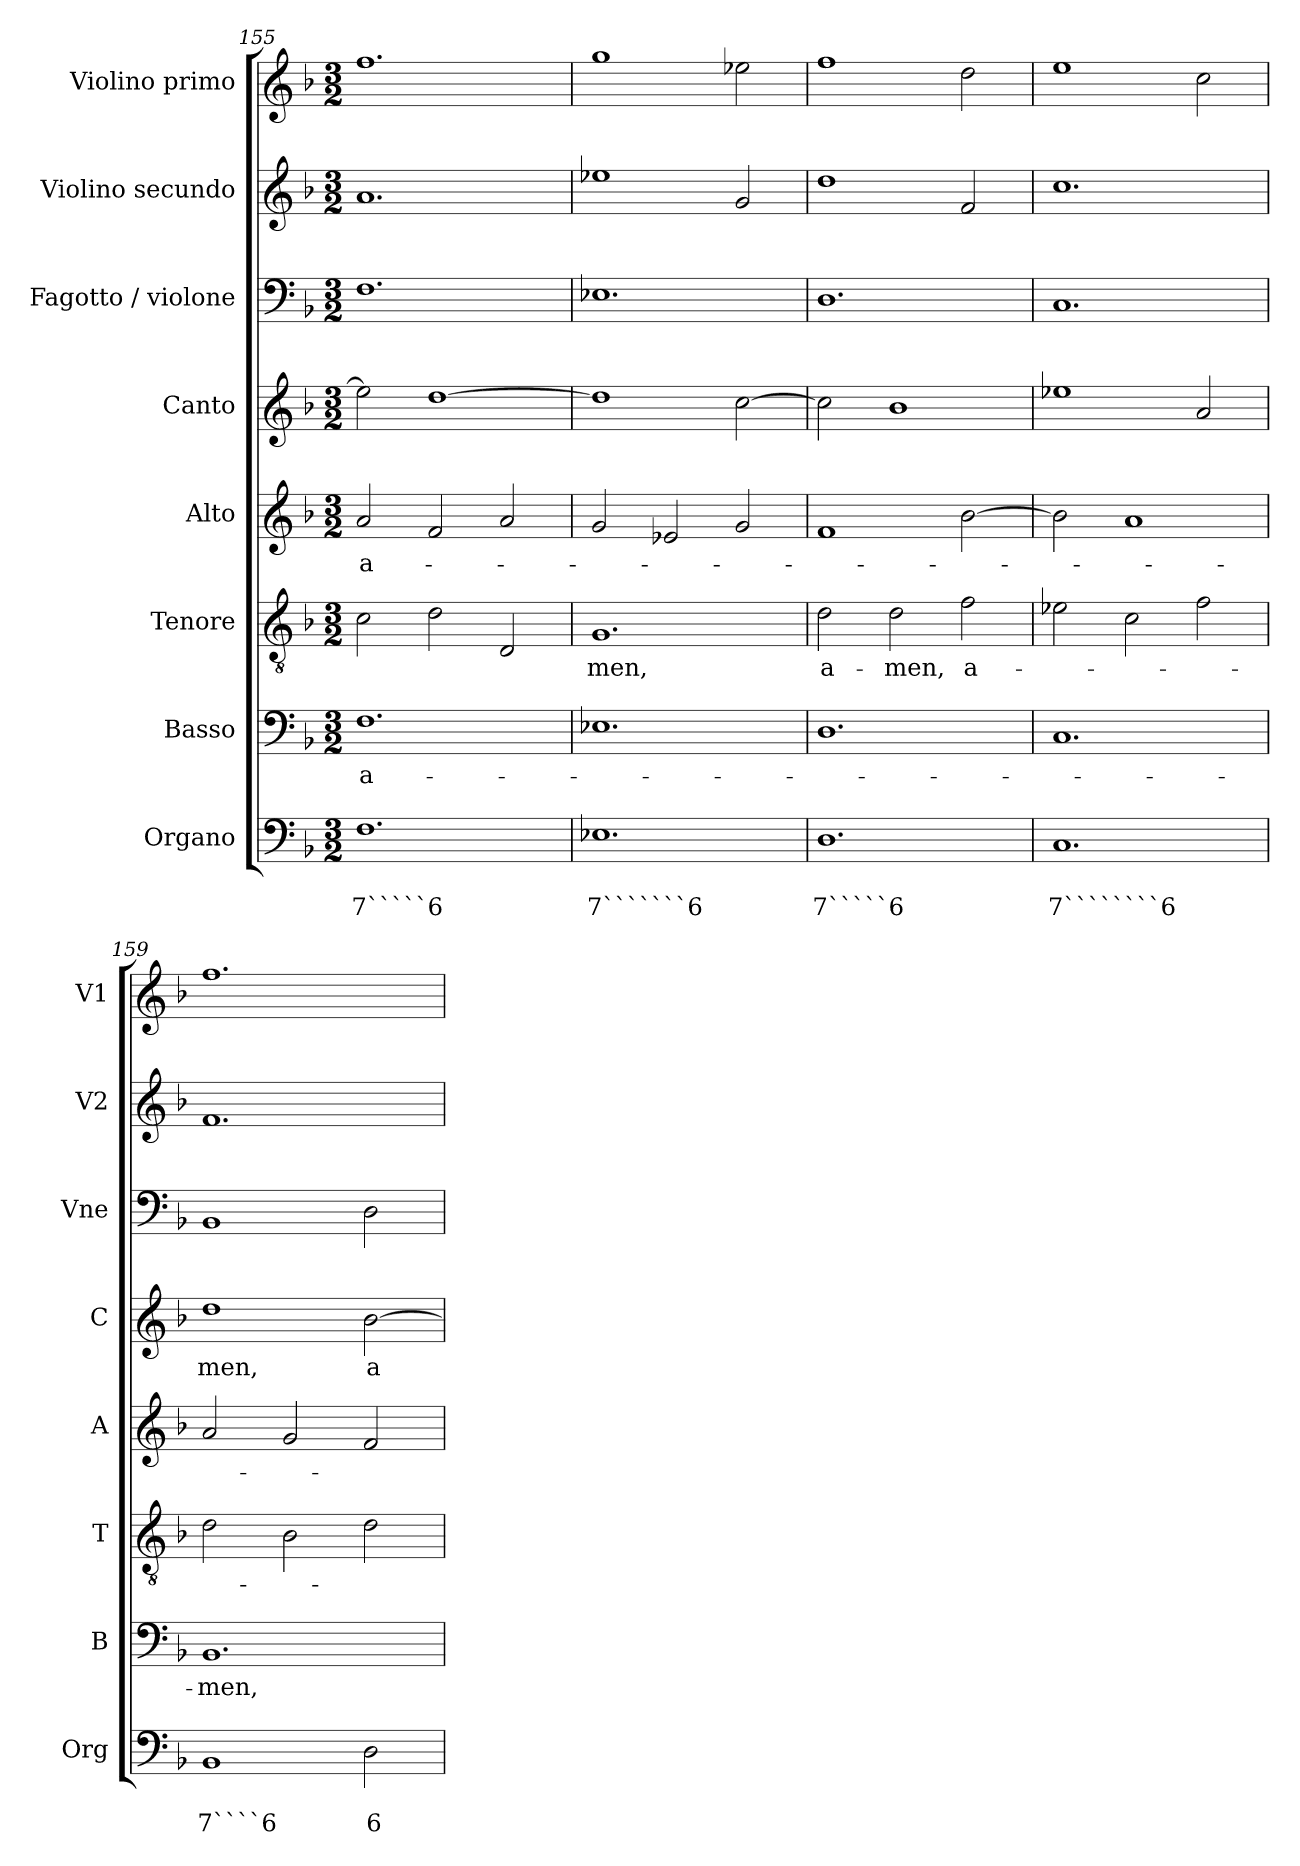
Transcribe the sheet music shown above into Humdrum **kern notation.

**kern	**text	**text	**kern	**text	**kern	**text	**kern	**text	**kern	**text	**kern	**kern	**kern
*part8	*part8	*part8	*part7	*part7	*part6	*part6	*part5	*part5	*part4	*part4	*part3	*part2	*part1
*staff8	*staff8	*staff8	*staff7	*staff7	*staff6	*staff6	*staff5	*staff5	*staff4	*staff4	*staff3	*staff2	*staff1
*I"Organo	*	*	*I"Basso	*	*I"Tenore	*	*I"Alto	*	*I"Canto	*	*I"Fagotto / violone	*I"Violino secundo	*I"Violino primo
*I'Org	*	*	*I'B	*	*I'T	*	*I'A	*	*I'C	*	*I'Vne	*I'V2	*I'V1
*clefF4	*	*	*clefF4	*	*clefGv2	*	*clefG2	*	*clefG2	*	*clefF4	*clefG2	*clefG2
*k[b-]	*	*	*k[b-]	*	*k[b-]	*	*k[b-]	*	*k[b-]	*	*k[b-]	*k[b-]	*k[b-]
*F:	*	*	*F:	*	*F:	*	*F:	*	*F:	*	*F:	*F:	*F:
*M3/2	*	*	*M3/2	*	*M3/2	*	*M3/2	*	*M3/2	*	*M3/2	*M3/2	*M3/2
=155	=155	=155	=155	=155	=155	=155	=155	=155	=155	=155	=155	=155	=155
!	!	!LO:LY:b	!	!LO:LY:b	!	!	!	!LO:LY:b	!	!	!	!	!
1.F	.	7`````6	1.F	a-	2c\	.	2a/	a-	2ee-\]	.	1.F	1.a	1.ff
.	.	.	.	.	2d\	.	2f/	.	[1dd	.	.	.	.
.	.	.	.	.	2D/	.	2a/	.	.	.	.	.	.
=156	=156	=156	=156	=156	=156	=156	=156	=156	=156	=156	=156	=156	=156
!	!	!LO:LY:b	!	!	!	!LO:LY:b	!	!	!	!	!	!	!
1.E-X	.	7```````6	1.E-X	.	1.G	-men,	2g/	.	1dd]	.	1.E-X	1ee-X	1gg
.	.	.	.	.	.	.	2e-X/	.	.	.	.	.	.
.	.	.	.	.	.	.	2g/	.	[2cc\	.	.	2g/	2ee-X\
=157	=157	=157	=157	=157	=157	=157	=157	=157	=157	=157	=157	=157	=157
!	!	!LO:LY:b	!	!	!	!LO:LY:b	!	!	!	!	!	!	!
1.D	.	7`````6	1.D	.	2d\	a-	1f	.	2cc\]	.	1.D	1dd	1ff
!	!	!	!	!	!	!LO:LY:b	!	!	!	!	!	!	!
.	.	.	.	.	2d\	-men,	.	.	1b-	.	.	.	.
!	!	!	!	!	!	!LO:LY:b	!	!	!	!	!	!	!
.	.	.	.	.	2f\	a-	[2b-\	.	.	.	.	2f/	2dd\
!!LO:LB:g=z
=158	=158	=158	=158	=158	=158	=158	=158	=158	=158	=158	=158	=158	=158
!	!	!LO:LY:b	!	!	!	!	!	!	!	!	!	!	!
1.C	.	7````````6	1.C	.	2e-X\	.	2b-\]	.	1ee-X	.	1.C	1.cc	1ee
.	.	.	.	.	2c\	.	1a	.	.	.	.	.	.
.	.	.	.	.	2f\	.	.	.	2a/	.	.	.	2cc\
=159	=159	=159	=159	=159	=159	=159	=159	=159	=159	=159	=159	=159	=159
!	!	!LO:LY:b	!	!LO:LY:b	!	!	!	!	!	!LO:LY:b	!	!	!
1BB-	.	7````6	1.BB-	-men,	2d\	.	2a/	.	1dd	-men,	1BB-	1.f	1.ff
.	.	.	.	.	2B-\	.	2g/	.	.	.	.	.	.
!	!	!LO:LY:b	!	!	!	!	!	!	!	!LO:LY:b	!	!	!
2D\	.	6	.	.	2d\	.	2f/	.	[2b-\	a-	2D\	.	.
=	=	=	=	=	=	=	=	=	=	=	=	=	=
*-	*-	*-	*-	*-	*-	*-	*-	*-	*-	*-	*-	*-	*-
